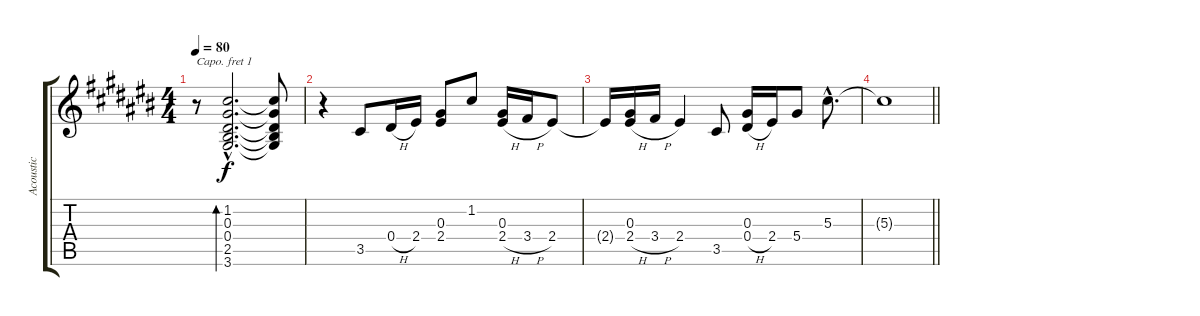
\track ("Acoustic" "Acoustic") {instrument acousticguitarsteel}
\staff {score tabs}
\capo 1
\tuning (E4 B3 G3 D3 A2 E2) {hide}
\ts (4 4)
\tempo 80
\clef g2
\ks c#
r.8{dy f} (1.2{hac} 0.3{hac} 0.4{hac} 2.5{hac} 3.6{hac}).2{d bd 240} (1.2{t} 0.3{t} 0.4{t} 2.5{t} 3.6{t}).8 |
r.4 3.5.8 0.4{h}.16 2.4.16 (0.3 2.4).8 1.2.8 (0.3 2.4{h}).16 3.4{h}.16 2.4.8 |
2.4{t}.16 (0.3 2.4{h}).16 3.4{h}.16 2.4.4 3.5.8 (0.3 0.4{h}).16 2.4.16 5.4.8 5.3{hac}.8{d} |
\barLineRight lightlight
5.3{t}.1
